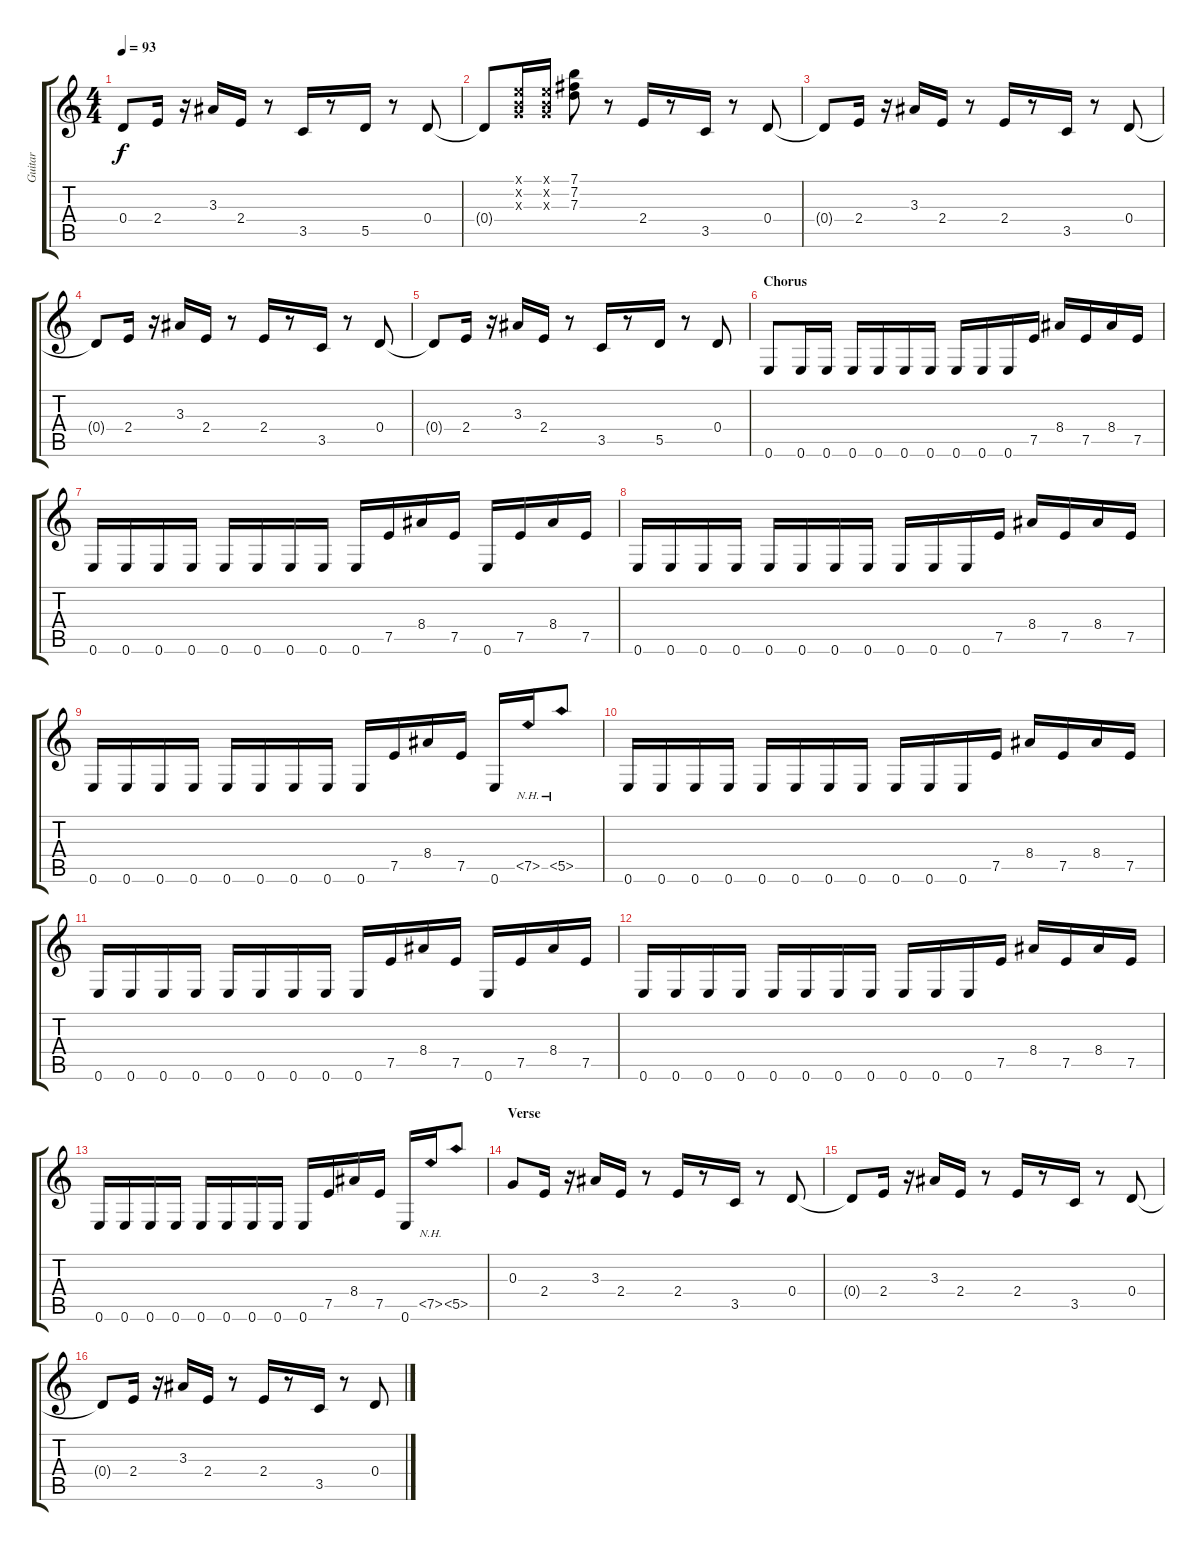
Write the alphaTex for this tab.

\track ("Guitar" "Guitar") {instrument distortionguitar}
\staff {score tabs}
\tuning (E4 B3 G3 D3 A2 E2) {hide}
\ts (4 4)
\tempo 93
\clef g2
\ks c
0.4{t}.8{dy f} 2.4.16 r.16 3.3.16 2.4.16 r.8 3.5.16 r.8 5.5.16 r.8 0.4.8 |
0.4{t}.8 (0.1{x} 0.2{x} 0.3{x}).16 (0.1{x} 0.2{x} 0.3{x}).16 (7.1 7.2 7.3).8 r.8 2.4.16 r.8 3.5.16 r.8 0.4.8 |
0.4{t}.8 2.4.16 r.16 3.3.16 2.4.16 r.8 2.4.16 r.8 3.5.16 r.8 0.4.8 |
0.4{t}.8 2.4.16 r.16 3.3.16 2.4.16 r.8 2.4.16 r.8 3.5.16 r.8 0.4.8 |
0.4{t}.8 2.4.16 r.16 3.3.16 2.4.16 r.8 3.5.16 r.8 5.5.16 r.8 0.4.8 |
\section ("" "Chorus")
0.6.8{instrument distortionguitar} 0.6.16 0.6.16 0.6.16 0.6.16 0.6.16 0.6.16 0.6.16 0.6.16 0.6.16 7.5.16 8.4.16 7.5.16 8.4.16 7.5.16 |
0.6.16 0.6.16 0.6.16 0.6.16 0.6.16 0.6.16 0.6.16 0.6.16 0.6.16 7.5.16 8.4.16 7.5.16 0.6.16 7.5.16 8.4.16 7.5.16 |
0.6.16 0.6.16 0.6.16 0.6.16 0.6.16 0.6.16 0.6.16 0.6.16 0.6.16 0.6.16 0.6.16 7.5.16 8.4.16 7.5.16 8.4.16 7.5.16 |
0.6.16 0.6.16 0.6.16 0.6.16 0.6.16 0.6.16 0.6.16 0.6.16 0.6.16 7.5.16 8.4.16 7.5.16 0.6.16 7.5{nh}.16 5.5{nh}.8 |
0.6.16 0.6.16 0.6.16 0.6.16 0.6.16 0.6.16 0.6.16 0.6.16 0.6.16 0.6.16 0.6.16 7.5.16 8.4.16 7.5.16 8.4.16 7.5.16 |
0.6.16 0.6.16 0.6.16 0.6.16 0.6.16 0.6.16 0.6.16 0.6.16 0.6.16 7.5.16 8.4.16 7.5.16 0.6.16 7.5.16 8.4.16 7.5.16 |
0.6.16 0.6.16 0.6.16 0.6.16 0.6.16 0.6.16 0.6.16 0.6.16 0.6.16 0.6.16 0.6.16 7.5.16 8.4.16 7.5.16 8.4.16 7.5.16 |
0.6.16 0.6.16 0.6.16 0.6.16 0.6.16 0.6.16 0.6.16 0.6.16 0.6.16 7.5.16 8.4.16 7.5.16 0.6.16 7.5{nh}.16 5.5{nh}.8 |
\section ("" "Verse")
0.3.8{instrument acousticguitarsteel} 2.4.16 r.16 3.3.16 2.4.16 r.8 2.4.16 r.8 3.5.16 r.8 0.4.8 |
0.4{t}.8 2.4.16 r.16 3.3.16 2.4.16 r.8 2.4.16 r.8 3.5.16 r.8 0.4.8 |
0.4{t}.8 2.4.16 r.16 3.3.16 2.4.16 r.8 2.4.16 r.8 3.5.16 r.8 0.4.8
